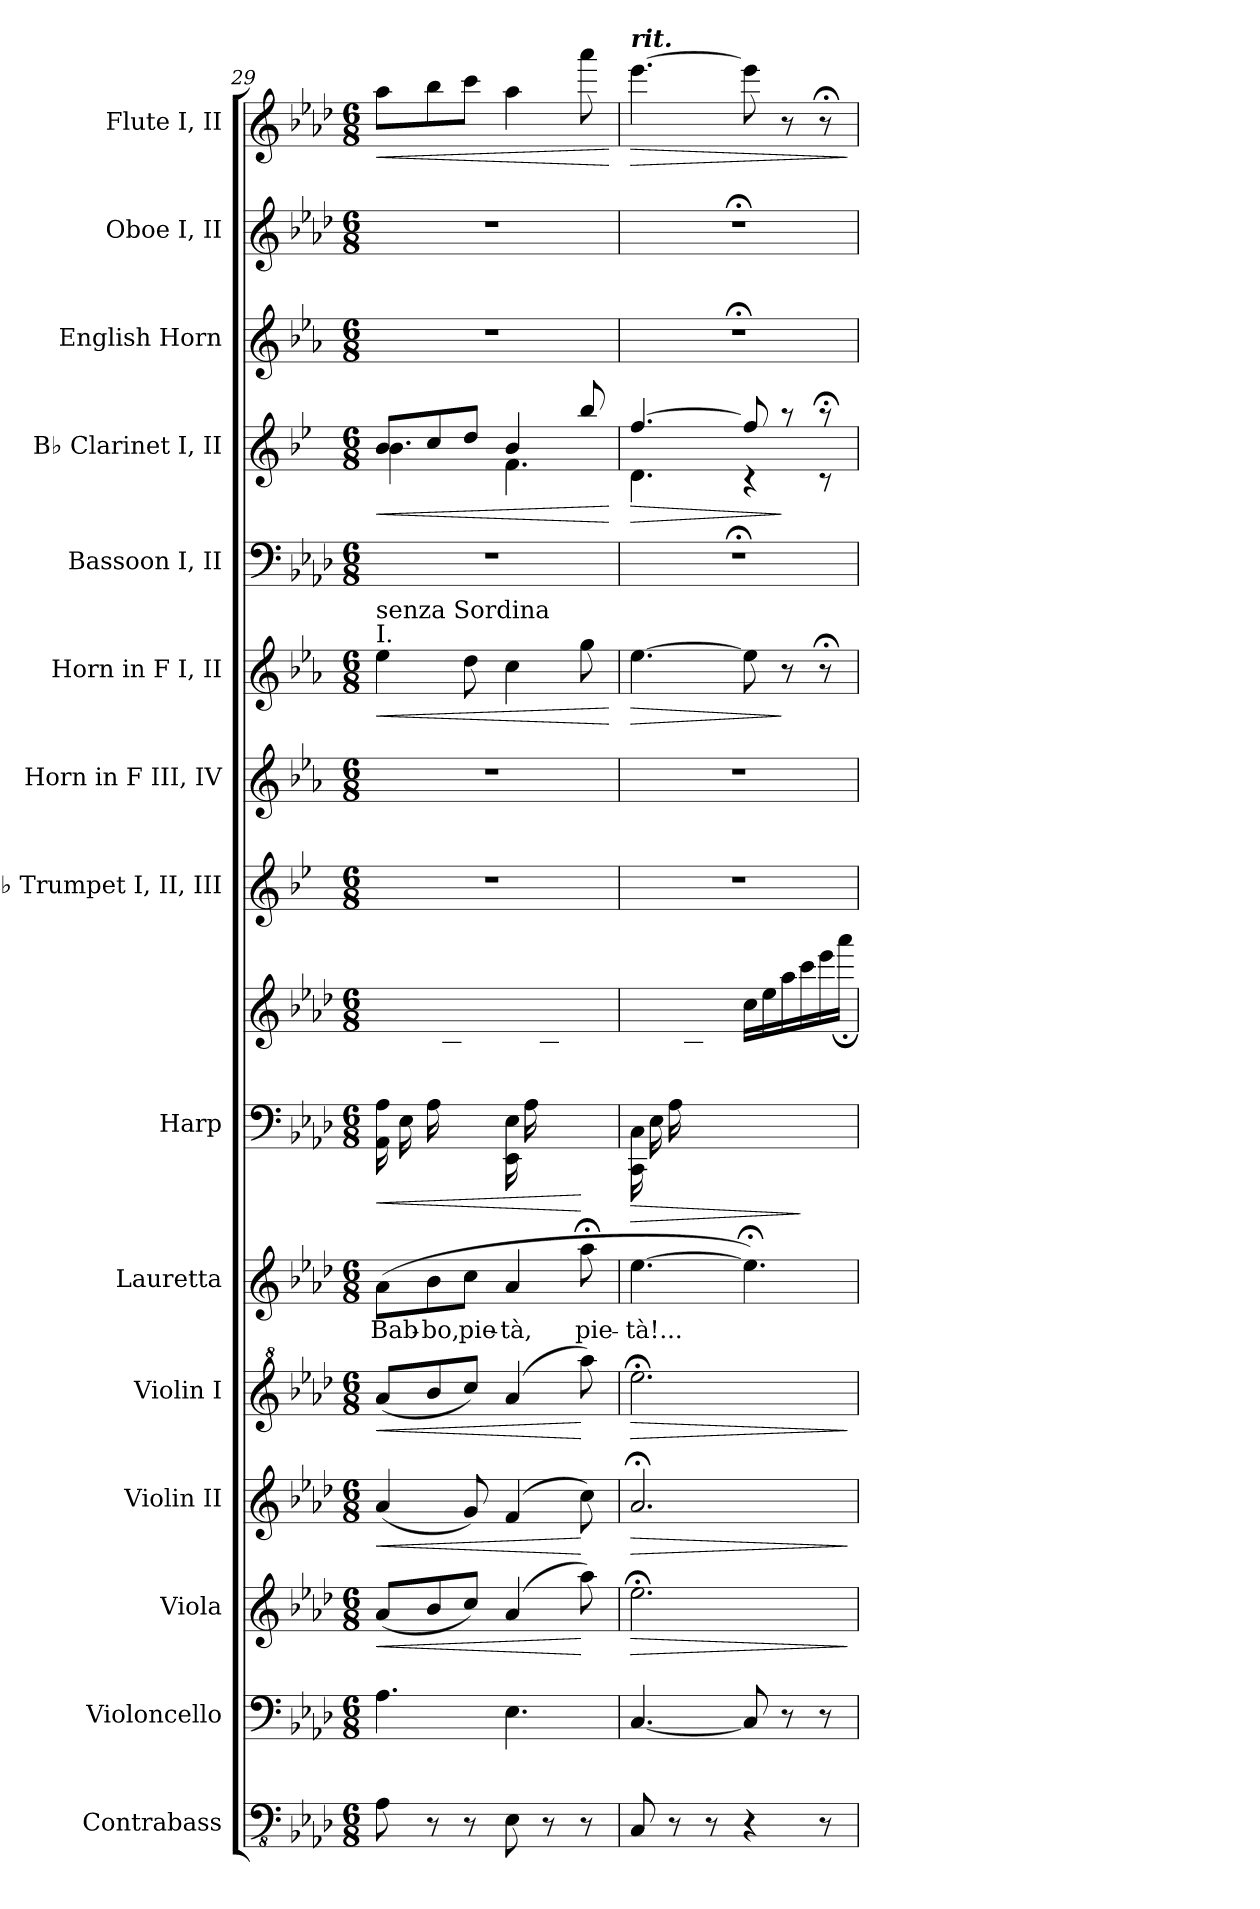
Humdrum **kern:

**kern	**kern	**kern	**dynam	**kern	**dynam	**kern	**dynam	**kern	**text	**kern	**kern	**dynam	**kern	**kern	**kern	**dynam	**kern	**kern	**dynam	**kern	**kern	**kern	**dynam
*part15	*part14	*part13	*part13	*part12	*part12	*part11	*part11	*part10	*part10	*part9	*part9	*part9	*part8	*part7	*part6	*part6	*part5	*part4	*part4	*part3	*part2	*part1	*part1
*staff16	*staff15	*staff14	*staff14	*staff13	*staff13	*staff12	*staff12	*staff11	*staff11	*staff10	*staff9	*staff9/10	*staff8	*staff7	*staff6	*staff6	*staff5	*staff4	*staff4	*staff3	*staff2	*staff1	*staff1
*I"Contrabass	*I"Violoncello	*I"Viola	*	*I"Violin II	*	*I"Violin I	*	*I"Lauretta	*	*I"Harp	*	*	*I"B♭ Trumpet I, II, III	*I"Horn in F III, IV	*I"Horn in F I, II	*	*I"Bassoon I, II	*I"B♭ Clarinet I, II	*	*I"English Horn	*I"Oboe I, II	*I"Flute I, II	*
*I'Cb.	*I'Vc.	*I'Vla.	*	*I'Vln. II	*	*I'Vln. I	*	*I'Lauretta	*	*I'Hrp.	*	*	*I'B♭ Tpt. I-III	*	*	*	*I'Bsn. I, II	*I'B♭ Cl. I, II	*	*I'E. Hn.	*I'Ob. I, II	*I'Fl. I, II	*
*clefFv4	*clefF4	*clefG2	*	*clefG2	*	*clefG^2	*	*clefG2	*	*clefF4	*clefG2	*	*clefG2	*clefG2	*clefG2	*	*clefF4	*clefG2	*	*clefG2	*clefG2	*clefG2	*
*	*	*	*	*	*	*	*	*	*	*	*	*	*ITrd1c2	*ITrd4c7	*ITrd4c7	*	*	*ITrd1c2	*	*ITrd4c7	*	*	*
*k[b-e-a-d-]	*k[b-e-a-d-]	*k[b-e-a-d-]	*	*k[b-e-a-d-]	*	*k[b-e-a-d-]	*	*k[b-e-a-d-]	*	*k[b-e-a-d-]	*k[b-e-a-d-]	*	*k[b-e-a-d-]	*k[b-e-a-d-]	*k[b-e-a-d-]	*	*k[b-e-a-d-]	*k[b-e-a-d-]	*	*k[b-e-a-d-]	*k[b-e-a-d-]	*k[b-e-a-d-]	*
*M6/8	*M6/8	*M6/8	*	*M6/8	*	*M6/8	*	*M6/8	*	*M6/8	*M6/8	*	*M6/8	*M6/8	*M6/8	*	*M6/8	*M6/8	*	*M6/8	*M6/8	*M6/8	*
=29	=29	=29	=29	=29	=29	=29	=29	=29	=29	=29	=29	=29	=29	=29	=29	=29	=29	=29	=29	=29	=29	=29	=29
!	!	!	!	!	!	!	!	!	!	!	!	!	!	!	!LO:TX:a:t=I.	!	!	!	!	!	!	!	!
!	!	!	!	!	!	!	!	!	!	!	!	!	!	!	!LO:TX:a:t=senza Sordina	!	!	!	!	!	!	!	!
!	!	!	!LO:HP:b	!	!LO:HP:b	!	!LO:HP:b	!	!	!	!	!LO:HP:b=2	!	!	!	!LO:HP:b	!	!	!LO:HP:b	!	!	!	!LO:HP:b
*	*	*	*	*	*	*	*	*	*	*	*^	*	*	*	*	*	*	*^	*	*	*	*	*
8AA-\	4.A-\	(8a-/L	<	(4a-/	<	(8aa-/L	<	(8a-\L	Bab-	(16AA-\ 16A-\LL	2.ryy	8.ryy	<	2.r	2.r	4a-\	<	2.r	8a-/L	4.a-\	<	2.r	2.r	8aa-\L	<
.	.	.	.	.	.	.	.	.	.	16E-\	.	.	.	.	.	.	.	.	.	.	.	.	.	.	.
8r	.	8b-/	.	.	.	8bb-/	.	8b-\	-bo,	16A-\	.	.	.	.	.	.	.	.	8b-/	.	.	.	.	8bb-\	.
.	.	.	.	.	.	.	.	.	.	8.ryy	.	16c\	.	.	.	.	.	.	.	.	.	.	.	.	.
8r	.	8cc/J)	.	8g/)	.	8ccc/J)	.	8cc\J	pie-	.	.	16e-\	.	.	.	8g\	.	.	8cc/J	.	.	.	.	8ccc\J	.
.	.	.	.	.	.	.	.	.	.	.	.	16a-\JJ	.	.	.	.	.	.	.	.	.	.	.	.	.
8EE-\	4.E-\	(4a-/	.	(4f/	.	(4aa-/	.	4a-/	-tà,	16EE-\ 16E-\LL	.	8ryy	.	.	.	4f\	.	.	4a-/	4.e-\	.	.	.	4aa-\	.
.	.	.	.	.	.	.	.	.	.	16A-\	.	.	.	.	.	.	.	.	.	.	.	.	.	.	.
8r	.	.	.	.	.	.	.	.	.	4ryy	.	16c\	.	.	.	.	.	.	.	.	.	.	.	.	.
.	.	.	.	.	.	.	.	.	.	.	.	16e-\	.	.	.	.	.	.	.	.	.	.	.	.	.
8r	.	8aa-\)	[	8cc\)	[	8aaa-\)	[	8aa-;<\	pie-	.	.	16a-\	[	.	.	8cc\	.	.	8aa-/	.	.	.	.	8aaa-\	.
.	.	.	.	.	.	.	.	.	.	.	.	16cc\JJ)	.	.	.	.	.	.	.	.	.	.	.	.	.
*	*	*	*	*	*	*	*	*	*	*	*v	*v	*	*	*	*	*	*	*v	*v	*	*	*	*	*
.	.	.	.	.	.	.	.	.	.	.	.	.	.	.	.	[	.	.	[	.	.	.	[
!!LO:PB:g=z
=30	=30	=30	=30	=30	=30	=30	=30	=30	=30	=30	=30	=30	=30	=30	=30	=30	=30	=30	=30	=30	=30	=30	=30
!	!	!	!	!	!	!	!	!	!	!	!	!	!	!	!	!	!	!	!	!	!	!LO:TX:a:Bi:t=rit.	!
!	!	!	!LO:HP:b	!	!LO:HP:b	!	!LO:HP:b	!	!	!	!	!LO:HP:b=2	!	!	!	!LO:HP:b	!	!	!LO:HP:b	!	!	!	!LO:HP:b
*	*	*	*	*	*	*	*	*	*	*	*^	*	*	*	*	*	*	*^	*	*	*	*	*
8CC/	[4.C/	2.ee-;<\	>	2.a-;</	>	2.eee-;<\	>	[4.ee-\	-tà!...	(16CC\ 16C\LL	2.ryy	8.ryy	>	2.r	2.r	[4.a-\	>	2.r;<	[4.ee-/	4.c\	>	2.r;<	2.r;<	[4.eee-\	>
.	.	.	.	.	.	.	.	.	.	16E-\	.	.	.	.	.	.	.	.	.	.	.	.	.	.	.
8r	.	.	.	.	.	.	.	.	.	16A-\	.	.	.	.	.	.	.	.	.	.	.	.	.	.	.
.	.	.	.	.	.	.	.	.	.	2ryy	.	16c\	.	.	.	.	.	.	.	.	.	.	.	.	.
8r	.	.	.	.	.	.	.	.	.	.	.	16e-\	.	.	.	.	.	.	.	.	.	.	.	.	.
.	.	.	.	.	.	.	.	.	.	.	.	16a-\JJ	.	.	.	.	.	.	.	.	.	.	.	.	.
4r	8C/]	.	.	.	.	.	.	4.ee-;<\])	.	.	.	16cc\LL	.	.	.	8a-\]	.	.	8ee-/]	4r	.	.	.	8eee-\]	.
.	.	.	.	.	.	.	.	.	.	.	.	16ee-\	.	.	.	.	.	.	.	.	.	.	.	.	.
.	8r	.	.	.	.	.	.	.	.	.	.	16aa-\	.	.	.	8r	]	.	8r	.	]	.	.	8r	.
.	.	.	.	.	.	.	.	.	.	.	.	16ccc\	]	.	.	.	.	.	.	.	.	.	.	.	.
8r	8r	.	.	.	.	.	.	.	.	.	.	16eee-\	.	.	.	8r;<	.	.	8r;<	8r	.	.	.	8r;<	.
.	.	.	.	.	.	.	.	.	.	16ryy	.	16aaa-;<\JJ)	.	.	.	.	.	.	.	.	.	.	.	.	.
*	*	*	*	*	*	*	*	*	*	*	*v	*v	*	*	*	*	*	*	*v	*v	*	*	*	*	*
.	.	.	]	.	]	.	]	.	.	.	.	.	.	.	.	.	.	.	.	.	.	.	]
=	=	=	=	=	=	=	=	=	=	=	=	=	=	=	=	=	=	=	=	=	=	=	=
*-	*-	*-	*-	*-	*-	*-	*-	*-	*-	*-	*-	*-	*-	*-	*-	*-	*-	*-	*-	*-	*-	*-	*-
